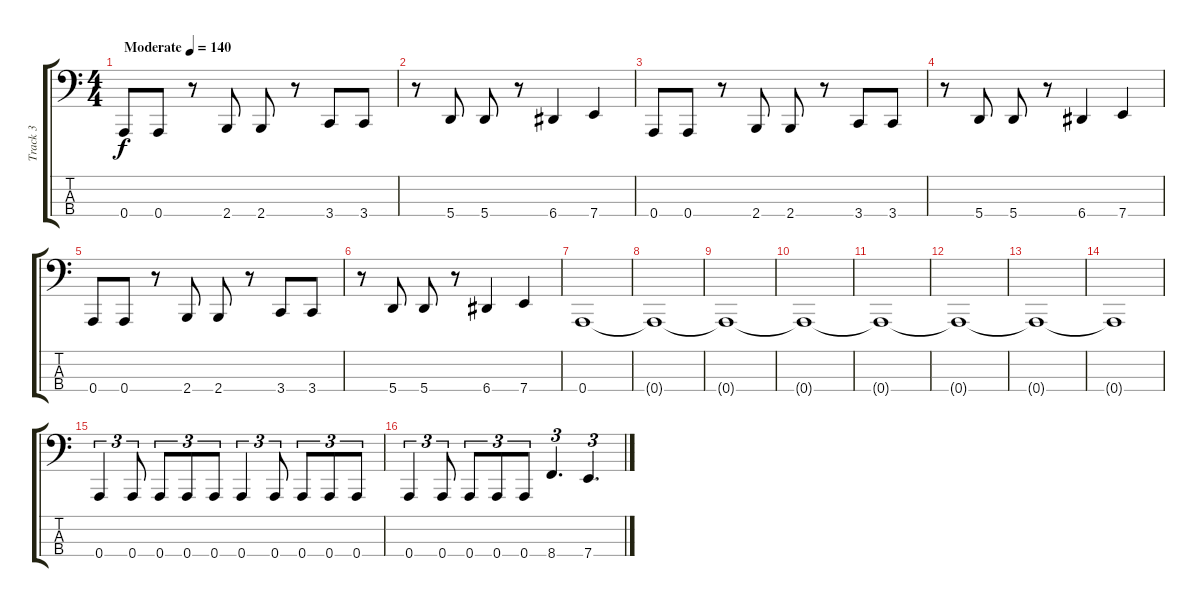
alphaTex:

\track ("Track 3" "Track 3") {instrument electricbasspick}
\staff {score tabs}
\tuning (D2 A1 E1 A0) {hide}
\ts (4 4)
\tempo (140 "Moderate")
\clef f4
\ks c
0.4.8{dy f instrument electricbasspick} 0.4.8 r.8 2.4.8 2.4.8 r.8 3.4.8 3.4.8 |
r.8 5.4.8 5.4.8 r.8 6.4.4 7.4.4 |
0.4.8 0.4.8 r.8 2.4.8 2.4.8 r.8 3.4.8 3.4.8 |
r.8 5.4.8 5.4.8 r.8 6.4.4 7.4.4 |
0.4.8 0.4.8 r.8 2.4.8 2.4.8 r.8 3.4.8 3.4.8 |
r.8 5.4.8 5.4.8 r.8 6.4.4 7.4.4 |
0.4.1 |
0.4{t}.1 |
0.4{t}.1 |
0.4{t}.1 |
0.4{t}.1 |
0.4{t}.1 |
0.4{t}.1 |
0.4{t}.1 |
0.4.4{tu (3 2)} 0.4.8{tu (3 2)} 0.4.8{tu (3 2)} 0.4.8{tu (3 2)} 0.4.8{tu (3 2)} 0.4.4{tu (3 2)} 0.4.8{tu (3 2)} 0.4.8{tu (3 2)} 0.4.8{tu (3 2)} 0.4.8{tu (3 2)} |
0.4.4{tu (3 2)} 0.4.8{tu (3 2)} 0.4.8{tu (3 2)} 0.4.8{tu (3 2)} 0.4.8{tu (3 2)} 8.4.4{d tu (3 2)} 7.4.4{d tu (3 2)}
